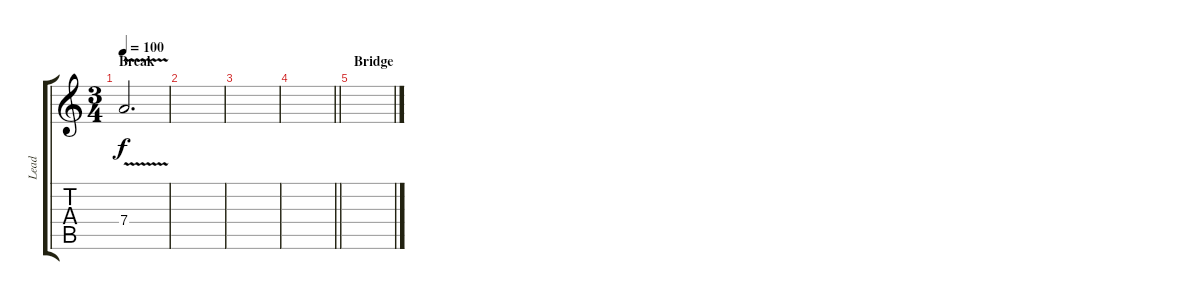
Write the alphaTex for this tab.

\track ("Lead" "Lead") {instrument distortionguitar}
\staff {score tabs}
\tuning (E4 B3 G3 D3 A2 E2) {hide}
\ts (3 4)
\section ("" "Break")
\tempo 100
\clef g2
\ks c
7.4{v}.2{d dy f} |
|
|
\barLineRight lightlight
|
\section ("" "Bridge")
